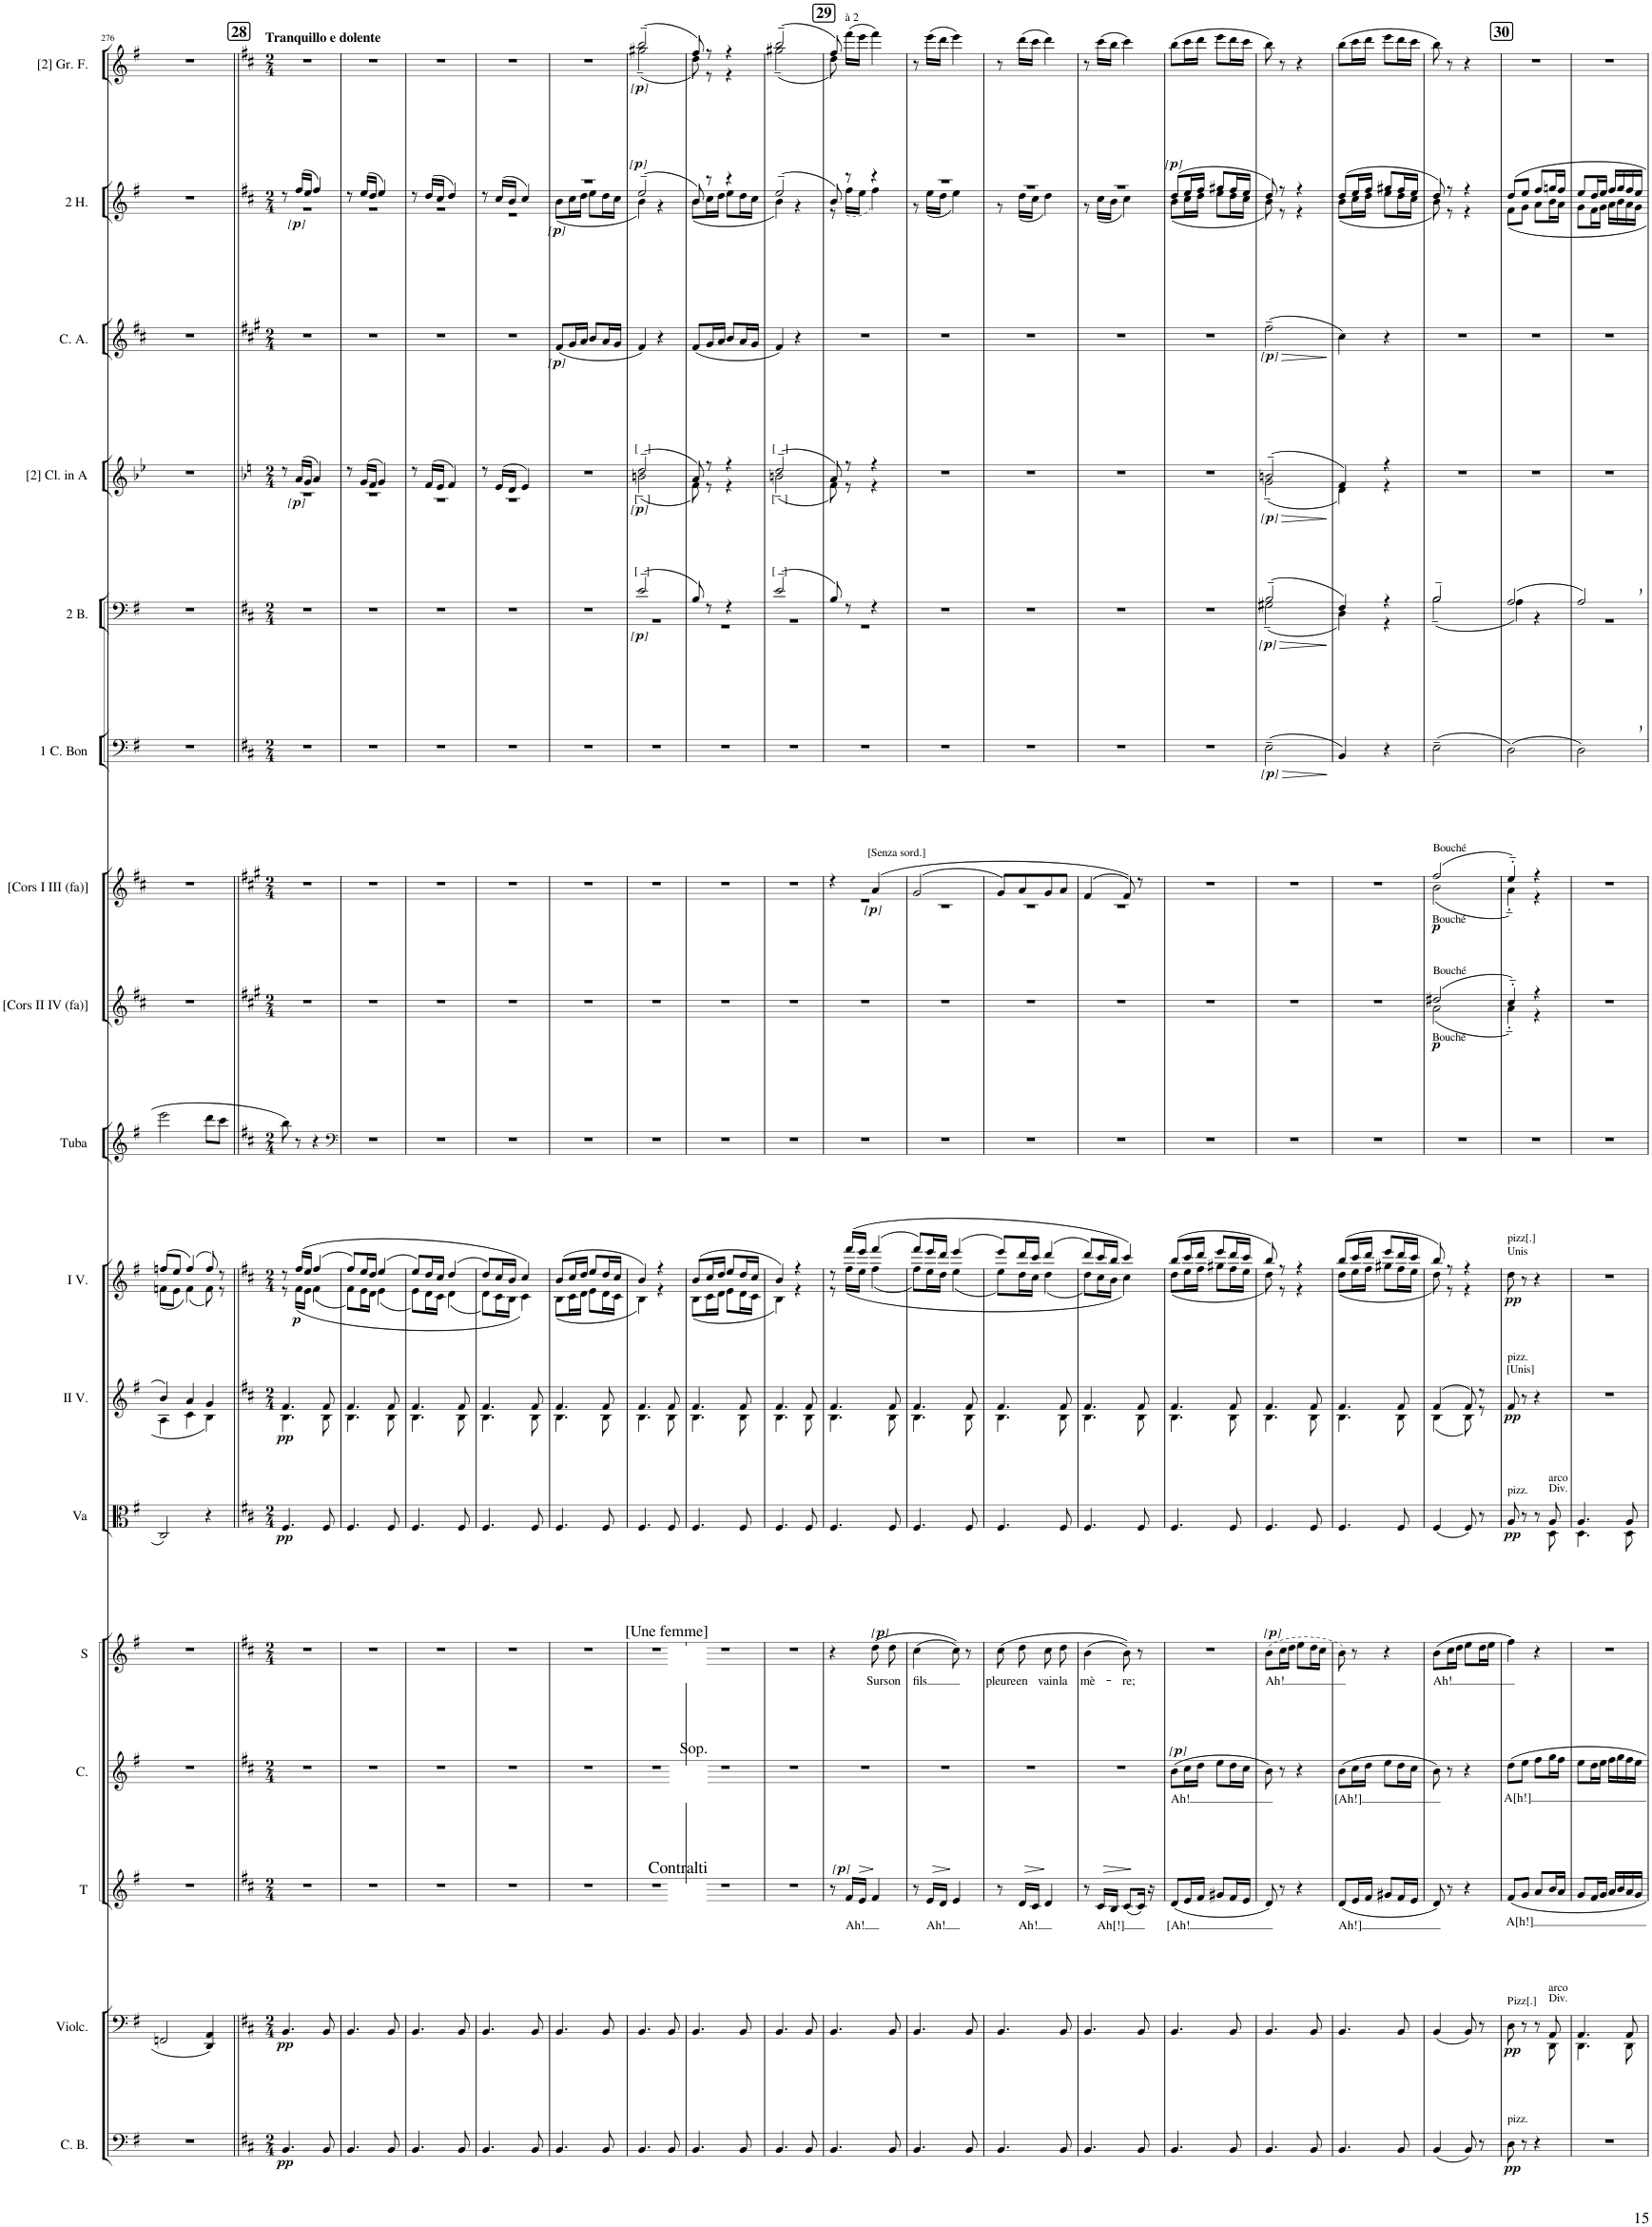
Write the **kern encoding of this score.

**kern	**dynam	**kern	**dynam	**kern	**text	**dynam	**kern	**text	**dynam	**kern	**text	**dynam	**kern	**dynam	**kern	**dynam	**kern	**dynam	**kern	**kern	**dynam	**kern	**dynam	**kern	**dynam	**kern	**dynam	**kern	**dynam	**kern	**dynam	**kern	**dynam	**kern	**dynam
*part17	*part17	*part16	*part16	*part15	*part15	*part15	*part14	*part14	*part14	*part13	*part13	*part13	*part12	*part12	*part11	*part11	*part10	*part10	*part9	*part8	*part8	*part7	*part7	*part6	*part6	*part5	*part5	*part4	*part4	*part3	*part3	*part2	*part2	*part1	*part1
*staff17	*staff17	*staff16	*staff16	*staff15	*staff15	*staff15	*staff14	*staff14	*staff14	*staff13	*staff13	*staff13	*staff12	*staff12	*staff11	*staff11	*staff10	*staff10	*staff9	*staff8	*staff8	*staff7	*staff7	*staff6	*staff6	*staff5	*staff5	*staff4	*staff4	*staff3	*staff3	*staff2	*staff2	*staff1	*staff1
*I"Contre Basses	*	*I"Violoncelles	*	*I"Ténors	*	*	*I"Contralt[os]	*	*	*I"Sopranos	*	*	*I"Altis	*	*I"2ds Violons	*	*I"1ers Violons	*	*I"1 Tuba	*I"2me et 4e Cors [en fa]	*	*I"1er et 3me Cors [en fa]	*	*I"1 Contre Basson	*	*I"2 Bassons	*	*I"2 Clarinettes en sib	*	*I"1 Cor Anglais	*	*I"2 Hautbois	*	*I"2 gr. flutes	*
*I'C. B.	*	*I'Violc.	*	*I'T	*	*	*I'C.	*	*	*I'S	*	*	*	*	*	*	*	*	*I'Tuba	*	*	*	*	*I'1 C. Bon	*	*I'2 B.	*	*I'[2] Cl. sib	*	*I'C. A.	*	*I'2 H.	*	*I'[2] Gr. F.	*
!!LO:PB:g=z
*clefF4	*	*clefF4	*	*clefG2	*	*	*clefG2	*	*	*clefG2	*	*	*clefC3	*	*clefG2	*	*clefG2	*	*clefG2	*clefG2	*	*clefG2	*	*clefF4	*	*clefF4	*	*clefG2	*	*clefG2	*	*clefG2	*	*clefG2	*
*Trd7c12	*	*	*	*	*	*	*	*	*	*	*	*	*	*	*	*	*	*	*	*Trd4c7	*	*Trd4c7	*	*Trd7c12	*	*	*	*Trd2c3	*	*Trd4c7	*	*	*	*	*
*k[f#]	*	*k[f#]	*	*k[f#]	*	*	*k[f#]	*	*	*k[f#]	*	*	*k[f#]	*	*k[f#]	*	*k[f#]	*	*k[f#]	*k[f#c#]	*	*k[f#c#]	*	*k[f#]	*	*k[f#]	*	*k[b-e-]	*	*k[f#c#]	*	*k[f#]	*	*k[f#]	*
*M3/4	*	*M3/4	*	*M3/4	*	*	*M3/4	*	*	*M3/4	*	*	*M3/4	*	*M3/4	*	*M3/4	*	*M3/4	*M3/4	*	*M3/4	*	*M3/4	*	*M3/4	*	*M3/4	*	*M3/4	*	*M3/4	*	*M3/4	*
=276	=276	=276	=276	=276	=276	=276	=276	=276	=276	=276	=276	=276	=276	=276	=276	=276	=276	=276	=276	=276	=276	=276	=276	=276	=276	=276	=276	=276	=276	=276	=276	=276	=276	=276	=276
*	*	*	*	*	*	*	*	*	*	*	*	*	*	*	*^	*	*^	*	*	*	*	*	*	*	*	*	*	*	*	*	*	*	*	*	*
2.r	.	2FFn/	.	2.r	.	.	2.r	.	.	2.r	.	.	2C/	.	4b/	4A\	.	(8ffn/L	(8fn\L	.	2eee\	2.r	.	2.r	.	2.r	.	2.r	.	2.r	.	2.r	.	2.r	.	2.r	.
.	.	.	.	.	.	.	.	.	.	.	.	.	.	.	.	.	.	8ee/J	8e\J	.	.	.	.	.	.	.	.	.	.	.	.	.	.	.	.	.	.
.	.	.	.	.	.	.	.	.	.	.	.	.	.	.	4a/	4c\	.	(4ff/)	(4f\)	.	.	.	.	.	.	.	.	.	.	.	.	.	.	.	.	.	.
.	.	4DD/ 4AA/	.	.	.	.	.	.	.	.	.	.	4r	.	4g/	4B\	.	8ff/)	8f\)	.	8ddd\L	.	.	.	.	.	.	.	.	.	.	.	.	.	.	.	.
.	.	.	.	.	.	.	.	.	.	.	.	.	.	.	.	.	.	8r	8r	.	8ccc\J	.	.	.	.	.	.	.	.	.	.	.	.	.	.	.	.
=277||	=277||	=277||	=277||	=277||	=277||	=277||	=277||	=277||	=277||	=277||	=277||	=277||	=277||	=277||	=277||	=277||	=277||	=277||	=277||	=277||	=277||	=277||	=277||	=277||	=277||	=277||	=277||	=277||	=277||	=277||	=277||	=277||	=277||	=277||	=277||	=277||	=277||
*k[f#c#]	*	*k[f#c#]	*	*k[f#c#]	*	*	*k[f#c#]	*	*	*k[f#c#]	*	*	*k[f#c#]	*	*k[f#c#]	*	*	*k[f#c#]	*	*	*k[f#c#]	*k[f#c#g#]	*	*k[f#c#g#]	*	*k[f#c#]	*	*k[f#c#]	*	*k[b-]	*	*k[f#c#g#]	*	*k[f#c#]	*	*k[f#c#]	*
*M2/4	*	*M2/4	*	*M2/4	*	*	*M2/4	*	*	*M2/4	*	*	*M2/4	*	*M2/4	*	*	*M2/4	*	*	*M2/4	*M2/4	*	*M2/4	*	*M2/4	*	*M2/4	*	*M2/4	*	*M2/4	*	*M2/4	*	*M2/4	*
*	*	*	*	*	*	*	*	*	*	*	*	*	*	*	*	*	*	*	*	*	*	*	*	*	*	*	*	*	*	*^	*	*	*	*^	*	*	*
!	!LO:DY:b	!	!LO:DY:b	!	!	!	!	!	!	!	!	!	!	!LO:DY:b	!	!	!LO:DY:b	!	!	!	!	!	!	!	!	!	!	!	!	!	!	!	!	!	!	!	!	!	!
4.BB/	pp	4.BB/	pp	2r	.	.	2r	.	.	2r	.	.	4.F#/	pp	4.f#/	4.B\	pp	8r	8r	.	8bb\	2r	.	2r	.	2r	.	2r	.	8r	2r	.	2r	.	8r	2r	.	2r	.
!	!	!	!	!	!	!	!	!	!	!	!	!	!	!	!	!	!	!	!	!LO:DY:b	!	!	!	!	!	!	!	!	!	!	!	!LO:DY:b	!	!	!	!	!	!	!
!	!	!	!	!	!	!	!	!	!	!	!	!	!	!	!	!	!	!	!	!	!	!	!	!	!	!	!	!	!	!	!	!LO:DY:n=1:b	!	!	!	!	!	!	!
!	!	!	!	!	!	!	!	!	!	!	!	!	!	!	!	!	!	!	!	!	!	!	!	!	!	!	!	!	!	!	!	!LO:DY:n=2:b	!	!	!	!	!LO:DY:b	!	!
!	!	!	!	!	!	!	!	!	!	!	!	!	!	!	!	!	!	!	!	!	!	!	!	!	!	!	!	!	!	!	!	!	!	!	!	!	!LO:DY:n=1:b	!	!
!	!	!	!	!	!	!	!	!	!	!	!	!	!	!	!	!	!	!	!	!	!	!	!	!	!	!	!	!	!	!	!	!	!	!	!	!	!LO:DY:n=2:b	!	!
.	.	.	.	.	.	.	.	.	.	.	.	.	.	.	.	.	.	(16ff#/LL	(16f#\LL	p	8r	.	.	.	.	.	.	.	.	(16a/LL	.	other-dynamics p other-dynamics	.	.	(16ff#/LL	.	other-dynamics p other-dynamics	.	.
.	.	.	.	.	.	.	.	.	.	.	.	.	.	.	.	.	.	16ee/JJ	16e\JJ	.	.	.	.	.	.	.	.	.	.	16g/JJ	.	.	.	.	16ee/JJ	.	.	.	.
.	.	.	.	.	.	.	.	.	.	.	.	.	.	.	.	.	.	(4ff#/	(4f#\	.	4r	.	.	.	.	.	.	.	.	4a/)	.	.	.	.	4ff#/)	.	.	.	.
8BB/	.	8BB/	.	.	.	.	.	.	.	.	.	.	8F#/	.	8f#/	8B\	.	.	.	.	.	.	.	.	.	.	.	.	.	.	.	.	.	.	.	.	.	.	.
=278	=278	=278	=278	=278	=278	=278	=278	=278	=278	=278	=278	=278	=278	=278	=278	=278	=278	=278	=278	=278	=278	=278	=278	=278	=278	=278	=278	=278	=278	=278	=278	=278	=278	=278	=278	=278	=278	=278	=278
*	*	*	*	*	*	*	*	*	*	*	*	*	*	*	*	*	*	*	*	*	*clefF4	*	*	*	*	*	*	*	*	*	*	*	*	*	*	*	*	*	*
4.BB/	.	4.BB/	.	2r	.	.	2r	.	.	2r	.	.	4.F#/	.	4.f#/	4.B\	.	8ff#/L)	8f#\L)	.	2r	2r	.	2r	.	2r	.	2r	.	8r	2r	.	2r	.	8r	2r	.	2r	.
.	.	.	.	.	.	.	.	.	.	.	.	.	.	.	.	.	.	16ee/L	16e\L	.	.	.	.	.	.	.	.	.	.	(16g/LL	.	.	.	.	(16ee/LL	.	.	.	.
.	.	.	.	.	.	.	.	.	.	.	.	.	.	.	.	.	.	16dd/JJ	16d\JJ	.	.	.	.	.	.	.	.	.	.	16f/JJ	.	.	.	.	16dd/JJ	.	.	.	.
.	.	.	.	.	.	.	.	.	.	.	.	.	.	.	.	.	.	(4ee/	(4e\	.	.	.	.	.	.	.	.	.	.	4g/)	.	.	.	.	4ee/)	.	.	.	.
8BB/	.	8BB/	.	.	.	.	.	.	.	.	.	.	8F#/	.	8f#/	8B\	.	.	.	.	.	.	.	.	.	.	.	.	.	.	.	.	.	.	.	.	.	.	.
=279	=279	=279	=279	=279	=279	=279	=279	=279	=279	=279	=279	=279	=279	=279	=279	=279	=279	=279	=279	=279	=279	=279	=279	=279	=279	=279	=279	=279	=279	=279	=279	=279	=279	=279	=279	=279	=279	=279	=279
4.BB/	.	4.BB/	.	2r	.	.	2r	.	.	2r	.	.	4.F#/	.	4.f#/	4.B\	.	8ee/L)	8e\L)	.	2r	2r	.	2r	.	2r	.	2r	.	8r	2r	.	2r	.	8r	2r	.	2r	.
.	.	.	.	.	.	.	.	.	.	.	.	.	.	.	.	.	.	16dd/L	16d\L	.	.	.	.	.	.	.	.	.	.	(16f/LL	.	.	.	.	(16dd/LL	.	.	.	.
.	.	.	.	.	.	.	.	.	.	.	.	.	.	.	.	.	.	16cc#/JJ	16c#\JJ	.	.	.	.	.	.	.	.	.	.	16e/JJ	.	.	.	.	16cc#/JJ	.	.	.	.
.	.	.	.	.	.	.	.	.	.	.	.	.	.	.	.	.	.	(4dd/	(4d\	.	.	.	.	.	.	.	.	.	.	4f/)	.	.	.	.	4dd/)	.	.	.	.
8BB/	.	8BB/	.	.	.	.	.	.	.	.	.	.	8F#/	.	8f#/	8B\	.	.	.	.	.	.	.	.	.	.	.	.	.	.	.	.	.	.	.	.	.	.	.
=280	=280	=280	=280	=280	=280	=280	=280	=280	=280	=280	=280	=280	=280	=280	=280	=280	=280	=280	=280	=280	=280	=280	=280	=280	=280	=280	=280	=280	=280	=280	=280	=280	=280	=280	=280	=280	=280	=280	=280
4.BB/	.	4.BB/	.	2r	.	.	2r	.	.	2r	.	.	4.F#/	.	4.f#/	4.B\	.	8dd/L)	8d\L)	.	2r	2r	.	2r	.	2r	.	2r	.	8r	2r	.	2r	.	8r	2r	.	2r	.
.	.	.	.	.	.	.	.	.	.	.	.	.	.	.	.	.	.	16cc#/L	16c#\L	.	.	.	.	.	.	.	.	.	.	(16e/LL	.	.	.	.	(16cc#/LL	.	.	.	.
.	.	.	.	.	.	.	.	.	.	.	.	.	.	.	.	.	.	16b/JJ	16B\JJ	.	.	.	.	.	.	.	.	.	.	16d/JJ	.	.	.	.	16b/JJ	.	.	.	.
.	.	.	.	.	.	.	.	.	.	.	.	.	.	.	.	.	.	4cc#/)	4c#\)	.	.	.	.	.	.	.	.	.	.	4e/)	.	.	.	.	4cc#/)	.	.	.	.
8BB/	.	8BB/	.	.	.	.	.	.	.	.	.	.	8F#/	.	8f#/	8B\	.	.	.	.	.	.	.	.	.	.	.	.	.	.	.	.	.	.	.	.	.	.	.
*	*	*	*	*	*	*	*	*	*	*	*	*	*	*	*	*	*	*	*	*	*	*	*	*	*	*	*	*	*	*v	*v	*	*	*	*	*	*	*	*
=281	=281	=281	=281	=281	=281	=281	=281	=281	=281	=281	=281	=281	=281	=281	=281	=281	=281	=281	=281	=281	=281	=281	=281	=281	=281	=281	=281	=281	=281	=281	=281	=281	=281	=281	=281	=281	=281	=281
!	!	!	!	!	!	!	!	!	!	!	!	!	!	!	!	!	!	!	!	!	!	!	!	!	!	!	!	!	!	!	!	!	!LO:DY:b	!	!	!	!	!
!	!	!	!	!	!	!	!	!	!	!	!	!	!	!	!	!	!	!	!	!	!	!	!	!	!	!	!	!	!	!	!	!	!LO:DY:n=1:b	!	!	!	!	!
!	!	!	!	!	!	!	!	!	!	!	!	!	!	!	!	!	!	!	!	!	!	!	!	!	!	!	!	!	!	!	!	!	!LO:DY:n=2:b	!	!	!LO:DY:b	!	!
!	!	!	!	!	!	!	!	!	!	!	!	!	!	!	!	!	!	!	!	!	!	!	!	!	!	!	!	!	!	!	!	!	!	!	!	!LO:DY:n=1:b	!	!
!	!	!	!	!	!	!	!	!	!	!	!	!	!	!	!	!	!	!	!	!	!	!	!	!	!	!	!	!	!	!	!	!	!	!	!	!LO:DY:n=2:b	!	!
4.BB/	.	4.BB/	.	2r	.	.	2r	.	.	2r	.	.	4.F#/	.	4.f#/	4.B\	.	(8b/L	(8B\L	.	2r	2r	.	2r	.	2r	.	2r	.	2r	.	(8f#/L	other-dynamics p other-dynamics	2r	(8b\L	other-dynamics p other-dynamics	2r	.
.	.	.	.	.	.	.	.	.	.	.	.	.	.	.	.	.	.	16cc#/L	16c#\L	.	.	.	.	.	.	.	.	.	.	.	.	16g#/L	.	.	16cc#\L	.	.	.
.	.	.	.	.	.	.	.	.	.	.	.	.	.	.	.	.	.	16dd/JJ	16d\JJ	.	.	.	.	.	.	.	.	.	.	.	.	16a/JJ	.	.	16dd\JJ	.	.	.
.	.	.	.	.	.	.	.	.	.	.	.	.	.	.	.	.	.	8ee/L	8e\L	.	.	.	.	.	.	.	.	.	.	.	.	8b/L	.	.	8ee\L	.	.	.
8BB/	.	8BB/	.	.	.	.	.	.	.	.	.	.	8F#/	.	8f#/	8B\	.	16dd/L	16d\L	.	.	.	.	.	.	.	.	.	.	.	.	16a/L	.	.	16dd\L	.	.	.
.	.	.	.	.	.	.	.	.	.	.	.	.	.	.	.	.	.	16cc#/JJ	16c#\JJ	.	.	.	.	.	.	.	.	.	.	.	.	16g#/JJ	.	.	16cc#\JJ	.	.	.
=282	=282	=282	=282	=282	=282	=282	=282	=282	=282	=282	=282	=282	=282	=282	=282	=282	=282	=282	=282	=282	=282	=282	=282	=282	=282	=282	=282	=282	=282	=282	=282	=282	=282	=282	=282	=282	=282	=282
*	*	*	*	*	*	*	*	*	*	*	*	*	*	*	*	*	*	*	*	*	*	*	*	*	*	*	*	*^	*	*^	*	*	*	*	*	*	*^	*
!	!	!	!	!	!	!	!	!	!	!	!	!	!	!	!	!	!	!	!	!	!	!	!	!	!	!	!	!	!	!	!LO:TX:a:t=[	!	!	!	!	!	!	!	!	!	!
!	!	!	!	!	!	!	!	!	!	!	!	!	!	!	!	!	!	!	!	!	!	!	!	!	!	!	!	!	!	!	!LO:TX:b:t=[	!	!	!	!	!	!	!	!	!	!
!	!	!	!	!	!	!	!	!	!	!	!	!	!	!	!	!	!	!	!	!	!	!	!	!	!	!	!	!	!	!	!LO:TX:a:t=]	!	!	!	!	!	!	!	!	!	!
!	!	!	!	!	!	!	!	!	!	!	!	!	!	!	!	!	!	!	!	!	!	!	!	!	!	!	!	!	!	!	!LO:TX:b:t=]	!	!	!	!	!	!	!	!	!	!
!	!	!	!	!	!	!	!	!	!	!	!	!	!	!	!	!	!	!	!	!	!	!	!	!	!	!	!	!LO:TX:a:t=[	!	!	!	!	!	!	!	!	!	!	!	!	!
!	!	!	!	!	!	!	!	!	!	!	!	!	!	!	!	!	!	!	!	!	!	!	!	!	!	!	!	!LO:TX:a:t=]	!	!	!	!	!	!	!	!	!	!	!	!	!
!	!	!	!	!	!	!	!	!	!	!	!	!	!	!	!	!	!	!	!	!	!	!	!	!	!	!	!	!	!	!LO:DY:b	!	!	!	!	!	!	!	!	!	!	!
!	!	!	!	!	!	!	!	!	!	!	!	!	!	!	!	!	!	!	!	!	!	!	!	!	!	!	!	!	!	!LO:DY:n=1:b	!	!	!	!	!	!	!	!	!	!	!
!	!	!	!	!	!	!	!	!	!	!	!	!	!	!	!	!	!	!	!	!	!	!	!	!	!	!	!	!	!	!LO:DY:n=2:b	!	!	!LO:DY:b	!	!	!	!	!	!	!	!
!	!	!	!	!	!	!	!	!	!	!	!	!	!	!	!	!	!	!	!	!	!	!	!	!	!	!	!	!	!	!	!	!	!LO:DY:n=1:b	!	!	!	!	!	!	!	!
!	!	!	!	!	!	!	!	!	!	!	!	!	!	!	!	!	!	!	!	!	!	!	!	!	!	!	!	!	!	!	!	!	!LO:DY:n=2:b	!	!	!	!	!LO:DY:a	!	!	!
!	!	!	!	!	!	!	!	!	!	!	!	!	!	!	!	!	!	!	!	!	!	!	!	!	!	!	!	!	!	!	!	!	!	!	!	!	!	!LO:DY:n=1:a	!	!	!
!	!	!	!	!	!	!	!	!	!	!	!	!	!	!	!	!	!	!	!	!	!	!	!	!	!	!	!	!	!	!	!	!	!	!	!	!	!	!LO:DY:n=2:a	!	!	!LO:DY:b
!	!	!	!	!	!	!	!	!	!	!	!	!	!	!	!	!	!	!	!	!	!	!	!	!	!	!	!	!	!	!	!	!	!	!	!	!	!	!	!	!	!LO:DY:n=1:b
!	!	!	!	!	!	!	!	!	!	!	!	!	!	!	!	!	!	!	!	!	!	!	!	!	!	!	!	!	!	!	!	!	!	!	!	!	!	!	!	!	!LO:DY:n=2:b
4.BB/	.	4.BB/	.	2r	.	.	2r	.	.	2r	.	.	4.F#/	.	4.f#/	4.B\	.	4b/)	4B\)	.	2r	2r	.	2r	.	2r	.	(2e~/	2r	other-dynamics p other-dynamics	(2dd~/	(2bn~\	other-dynamics p other-dynamics	4f#/)	.	(2ee~/	4b\)	other-dynamics p other-dynamics	(2bb~/	(2gg#X~\	other-dynamics p other-dynamics
.	.	.	.	.	.	.	.	.	.	.	.	.	.	.	.	.	.	4r	4r	.	.	.	.	.	.	.	.	.	.	.	.	.	.	4r	.	.	4r	.	.	.	.
8BB/	.	8BB/	.	.	.	.	.	.	.	.	.	.	8F#/	.	8f#/	8B\	.	.	.	.	.	.	.	.	.	.	.	.	.	.	.	.	.	.	.	.	.	.	.	.	.
=283	=283	=283	=283	=283	=283	=283	=283	=283	=283	=283	=283	=283	=283	=283	=283	=283	=283	=283	=283	=283	=283	=283	=283	=283	=283	=283	=283	=283	=283	=283	=283	=283	=283	=283	=283	=283	=283	=283	=283	=283	=283
4.BB/	.	4.BB/	.	2r	.	.	2r	.	.	2r	.	.	4.F#/	.	4.f#/	4.B\	.	(8b/L	(8B\L	.	2r	2r	.	2r	.	2r	.	8B/)	2r	.	8a/)	8f\)	.	(8f#/L	.	8b/)	(8b\L	.	8ff#/)	8dd\)	.
.	.	.	.	.	.	.	.	.	.	.	.	.	.	.	.	.	.	16cc#/L	16c#\L	.	.	.	.	.	.	.	.	8r	.	.	8r	8r	.	16g#/L	.	8r	16cc#\L	.	8r	8r	.
.	.	.	.	.	.	.	.	.	.	.	.	.	.	.	.	.	.	16dd/JJ	16d\JJ	.	.	.	.	.	.	.	.	.	.	.	.	.	.	16a/JJ	.	.	16dd\JJ	.	.	.	.
.	.	.	.	.	.	.	.	.	.	.	.	.	.	.	.	.	.	8ee/L	8e\L	.	.	.	.	.	.	.	.	4r	.	.	4r	4r	.	8b/L	.	4r	8ee\L	.	4r	4r	.
8BB/	.	8BB/	.	.	.	.	.	.	.	.	.	.	8F#/	.	8f#/	8B\	.	16dd/L	16d\L	.	.	.	.	.	.	.	.	.	.	.	.	.	.	16a/L	.	.	16dd\L	.	.	.	.
.	.	.	.	.	.	.	.	.	.	.	.	.	.	.	.	.	.	16cc#/JJ	16c#\JJ	.	.	.	.	.	.	.	.	.	.	.	.	.	.	16g#/JJ	.	.	16cc#\JJ	.	.	.	.
=284	=284	=284	=284	=284	=284	=284	=284	=284	=284	=284	=284	=284	=284	=284	=284	=284	=284	=284	=284	=284	=284	=284	=284	=284	=284	=284	=284	=284	=284	=284	=284	=284	=284	=284	=284	=284	=284	=284	=284	=284	=284
!	!	!	!	!	!	!	!	!	!	!	!	!	!	!	!	!	!	!	!	!	!	!	!	!	!	!	!	!	!	!	!LO:TX:a:t=[	!	!	!	!	!	!	!	!	!	!
!	!	!	!	!	!	!	!	!	!	!	!	!	!	!	!	!	!	!	!	!	!	!	!	!	!	!	!	!	!	!	!LO:TX:b:t=[	!	!	!	!	!	!	!	!	!	!
!	!	!	!	!	!	!	!	!	!	!	!	!	!	!	!	!	!	!	!	!	!	!	!	!	!	!	!	!	!	!	!LO:TX:a:t=]	!	!	!	!	!	!	!	!	!	!
!	!	!	!	!	!	!	!	!	!	!	!	!	!	!	!	!	!	!	!	!	!	!	!	!	!	!	!	!	!	!	!LO:TX:b:t=]	!	!	!	!	!	!	!	!	!	!
!	!	!	!	!	!	!	!	!	!	!	!	!	!	!	!	!	!	!	!	!	!	!	!	!	!	!	!	!LO:TX:a:t=[	!	!	!	!	!	!	!	!	!	!	!	!	!
!	!	!	!	!	!	!	!	!	!	!	!	!	!	!	!	!	!	!	!	!	!	!	!	!	!	!	!	!LO:TX:a:t=]	!	!	!	!	!	!	!	!	!	!	!	!	!
4.BB/	.	4.BB/	.	2r	.	.	2r	.	.	2r	.	.	4.F#/	.	4.f#/	4.B\	.	4b/)	4B\)	.	2r	2r	.	2r	.	2r	.	(2e~/	2r	.	(2dd~/	(2bn~\	.	4f#/)	.	(2ee~/	4b\)	.	(2bb~/	(2gg#X~\	.
.	.	.	.	.	.	.	.	.	.	.	.	.	.	.	.	.	.	4r	4r	.	.	.	.	.	.	.	.	.	.	.	.	.	.	4r	.	.	4r	.	.	.	.
8BB/	.	8BB/	.	.	.	.	.	.	.	.	.	.	8F#/	.	8f#/	8B\	.	.	.	.	.	.	.	.	.	.	.	.	.	.	.	.	.	.	.	.	.	.	.	.	.
=285	=285	=285	=285	=285	=285	=285	=285	=285	=285	=285	=285	=285	=285	=285	=285	=285	=285	=285	=285	=285	=285	=285	=285	=285	=285	=285	=285	=285	=285	=285	=285	=285	=285	=285	=285	=285	=285	=285	=285	=285	=285
*	*	*	*	*	*	*	*	*	*	*	*	*	*	*	*	*	*	*	*	*	*	*	*	*^	*	*	*	*	*	*	*	*	*	*	*	*	*	*	*	*	*
!	!	!	!	!	!	!	!	!	!	!LO:TX:a:t=[Une femme]	!	!	!	!	!	!	!	!	!	!	!	!	!	!	!	!	!	!	!	!	!	!	!	!	!	!	!	!	!	!	!	!
!	!	!	!	!	!	!	!LO:TX:a:t=Sop.	!	!	!	!	!	!	!	!	!	!	!	!	!	!	!	!	!	!	!	!	!	!	!	!	!	!	!	!	!	!	!	!	!	!	!
!	!	!	!	!LO:TX:a:t=Contralti	!	!	!	!	!	!	!	!	!	!	!	!	!	!	!	!	!	!	!	!	!	!	!	!	!	!	!	!	!	!	!	!	!	!	!	!	!	!
4.BB/	.	4.BB/	.	8r	.	.	2r	.	.	4r	.	.	4.F#/	.	4.f#/	4.B\	.	8r	8r	.	2r	2r	.	4r	2r	.	2r	.	8B/)	2r	.	8a/)	8f\)	.	2r	.	8b/)	8r	.	8ff#/)	8dd\)	.
!	!	!	!	!	!	!	!	!	!	!	!	!	!	!	!	!	!	!	!	!	!	!	!	!	!	!	!	!	!	!	!	!	!	!	!	!	!	!	!	!LO:TX:a:t=à 2	!	!
!	!	!	!	!	!LO:LY:b	!LO:HP:b	!	!	!	!	!	!	!	!	!	!	!	!	!	!	!	!	!	!	!	!	!	!	!	!	!	!	!	!	!	!	!	!	!	!	!	!
!	!	!	!	!	!	!LO:DY:n=1:a	!	!	!	!	!	!	!	!	!	!	!	!	!	!	!	!	!	!	!	!	!	!	!	!	!	!	!	!	!	!	!	!	!	!	!	!
!	!	!	!	!	!	!LO:DY:n=2:a	!	!	!	!	!	!	!	!	!	!	!	!	!	!	!	!	!	!	!	!	!	!	!	!	!	!	!	!	!	!	!	!	!	!	!	!
!	!	!	!	!	!	!LO:DY:n=3:a	!	!	!	!	!	!	!	!	!	!	!	!	!	!	!	!	!	!	!	!	!	!	!	!	!	!	!	!	!	!	!	!	!	!	!	!
.	.	.	.	16f#/LL	Ah!	> other-dynamics p other-dynamics	.	.	.	.	.	.	.	.	.	.	.	(16fff#/LL	(16ff#\LL	.	.	.	.	.	.	.	.	.	8r	.	.	8r	8r	.	.	.	8r	(16ff#\LL	.	(16fff#\LL	4.ryy	.
.	.	.	.	16e/JJ	.	.	.	.	.	.	.	.	.	.	.	.	.	16eee/JJ	16ee\JJ	.	.	.	.	.	.	.	.	.	.	.	.	.	.	.	.	.	.	16ee\JJ	.	16eee\JJ	.	.
!	!	!	!	!	!	!	!	!	!	!	!LO:LY:b	!LO:DY:a	!	!	!	!	!	!	!	!	!	!	!	!	!	!	!	!	!	!	!	!	!	!	!	!	!	!	!	!	!	!
!	!	!	!	!	!	!	!	!	!	!	!	!LO:DY:n=1:a	!	!	!	!	!	!	!	!	!	!	!	!	!	!	!	!	!	!	!	!	!	!	!	!	!	!	!	!	!	!
!	!	!	!	!	!	!	!	!	!	!	!	!LO:DY:n=2:a	!	!	!	!	!	!	!	!	!	!	!	!	!	!LO:DY:b	!	!	!	!	!	!	!	!	!	!	!	!	!	!	!	!
!	!	!	!	!	!	!	!	!	!	!	!	!	!	!	!	!	!	!	!	!	!	!	!	!	!	!LO:DY:n=1:b	!	!	!	!	!	!	!	!	!	!	!	!	!	!	!	!
!	!	!	!	!	!	!	!	!	!	!	!	!	!	!	!	!	!	!	!	!	!	!	!	!	!	!LO:DY:n=2:b	!	!	!	!	!	!	!	!	!	!	!	!	!	!	!	!
.	.	.	.	4f#/	.	.	.	.	.	(8dd\	Sur	other-dynamics p other-dynamics	.	.	.	.	.	(4fff#/	(4ff#\	.	.	.	.	(4a/	.	other-dynamics p other-dynamics	.	.	4r	.	.	4r	4r	.	.	.	4r	4ff#\)	.	4fff#\)	.	.
!	!	!	!	!	!	!	!	!	!	!	!LO:LY:b	!	!	!	!	!	!	!	!	!	!	!	!	!	!	!	!	!	!	!	!	!	!	!	!	!	!	!	!	!	!	!
8BB/	.	8BB/	.	.	.	.	.	.	.	8dd\	son	.	8F#/	.	8f#/	8B\	.	.	.	.	.	.	.	.	.	.	.	.	.	.	.	.	.	.	.	.	.	.	.	.	.	.
*	*	*	*	*	*	*	*	*	*	*	*	*	*	*	*v	*v	*	*	*	*	*	*	*	*v	*v	*	*	*	*v	*v	*	*v	*v	*	*	*	*v	*v	*	*v	*v	*
*	*	*	*	*	*	*	*	*	*	*	*	*	*	*	*	*	*v	*v	*	*	*	*	*	*	*	*	*	*	*	*	*	*	*	*	*	*
.	.	.	.	.	.	]	.	.	.	.	.	.	.	.	.	.	.	.	.	.	.	.	.	.	.	.	.	.	.	.	.	.	.	.	.
=286	=286	=286	=286	=286	=286	=286	=286	=286	=286	=286	=286	=286	=286	=286	=286	=286	=286	=286	=286	=286	=286	=286	=286	=286	=286	=286	=286	=286	=286	=286	=286	=286	=286	=286	=286
!	!	!	!	!	!	!	!	!	!	!	!	!	!	!	!	!	!	!	!	!	!	!LO:TX:a:t=[Senza sord.]	!	!	!	!	!	!	!	!	!	!	!	!	!
!	!	!	!	!	!	!	!	!	!	!	!LO:LY:b	!	!	!	!	!	!	!	!	!	!	!	!	!	!	!	!	!	!	!	!	!	!	!	!
*	*	*	*	*	*	*	*	*	*	*	*	*	*	*	*^	*	*^	*	*	*	*	*^	*	*	*	*	*	*	*	*	*	*^	*	*	*
4.BB/	.	4.BB/	.	8r	.	.	2r	.	.	(4cc#\	fils	.	4.F#/	.	4.f#/	4.B\	.	8fff#/L)	8ff#\L)	.	2r	2r	.	(2g#/	2r	.	2r	.	2r	.	2r	.	2r	.	2r	8r	.	8r	.
!	!	!	!	!	!LO:LY:b	!LO:HP:b	!	!	!	!	!	!	!	!	!	!	!	!	!	!	!	!	!	!	!	!	!	!	!	!	!	!	!	!	!	!	!	!	!
.	.	.	.	16e/LL	Ah!	>	.	.	.	.	.	.	.	.	.	.	.	16eee/L	16ee\L	.	.	.	.	.	.	.	.	.	.	.	.	.	.	.	.	(16ee\LL	.	(16eee\LL	.
.	.	.	.	16d/JJ	.	.	.	.	.	.	.	.	.	.	.	.	.	16ddd/JJ	16dd\JJ	.	.	.	.	.	.	.	.	.	.	.	.	.	.	.	.	16dd\JJ	.	16ddd\JJ	.
.	.	.	.	4e/	.	.	.	.	.	8cc#\))	.	.	.	.	.	.	.	(4eee/	(4ee\	.	.	.	.	.	.	.	.	.	.	.	.	.	.	.	.	4ee\)	.	4eee\)	.
8BB/	.	8BB/	.	.	.	.	.	.	.	8r	.	.	8F#/	.	8f#/	8B\	.	.	.	.	.	.	.	.	.	.	.	.	.	.	.	.	.	.	.	.	.	.	.
*	*	*	*	*	*	*	*	*	*	*	*	*	*	*	*v	*v	*	*	*	*	*	*	*	*v	*v	*	*	*	*	*	*	*	*	*	*v	*v	*	*	*
*	*	*	*	*	*	*	*	*	*	*	*	*	*	*	*	*	*v	*v	*	*	*	*	*	*	*	*	*	*	*	*	*	*	*	*	*	*
.	.	.	.	.	.	]	.	.	.	.	.	.	.	.	.	.	.	.	.	.	.	.	.	.	.	.	.	.	.	.	.	.	.	.	.
=287	=287	=287	=287	=287	=287	=287	=287	=287	=287	=287	=287	=287	=287	=287	=287	=287	=287	=287	=287	=287	=287	=287	=287	=287	=287	=287	=287	=287	=287	=287	=287	=287	=287	=287	=287
!	!	!	!	!	!	!	!	!	!	!	!LO:LY:b	!	!	!	!	!	!	!	!	!	!	!	!	!	!	!	!	!	!	!	!	!	!	!	!
*	*	*	*	*	*	*	*	*	*	*	*	*	*	*	*^	*	*^	*	*	*	*	*^	*	*	*	*	*	*	*	*	*	*^	*	*	*
4.BB/	.	4.BB/	.	8r	.	.	2r	.	.	(8cc#\	pleure	.	4.F#/	.	4.f#/	4.B\	.	8eee/L)	8ee\L)	.	2r	2r	.	8g#/L)	2r	.	2r	.	2r	.	2r	.	2r	.	2r	8r	.	8r	.
!	!	!	!	!	!LO:LY:b	!LO:HP:b	!	!	!	!	!LO:LY:b	!	!	!	!	!	!	!	!	!	!	!	!	!	!	!	!	!	!	!	!	!	!	!	!	!	!	!	!
.	.	.	.	16d/LL	Ah!	>	.	.	.	8dd\	en	.	.	.	.	.	.	16ddd/L	16dd\L	.	.	.	.	8a/	.	.	.	.	.	.	.	.	.	.	.	(16dd\LL	.	(16ddd\LL	.
.	.	.	.	16c#/JJ	.	.	.	.	.	.	.	.	.	.	.	.	.	16ccc#/JJ	16cc#\JJ	.	.	.	.	.	.	.	.	.	.	.	.	.	.	.	.	16cc#\JJ	.	16ccc#\JJ	.
!	!	!	!	!	!	!	!	!	!	!	!LO:LY:b	!	!	!	!	!	!	!	!	!	!	!	!	!	!	!	!	!	!	!	!	!	!	!	!	!	!	!	!
.	.	.	.	4d/	.	.	.	.	.	8cc#\	vain	.	.	.	.	.	.	(4ddd/	(4dd\	.	.	.	.	8g#/	.	.	.	.	.	.	.	.	.	.	.	4dd\)	.	4ddd\)	.
!	!	!	!	!	!	!	!	!	!	!	!LO:LY:b	!	!	!	!	!	!	!	!	!	!	!	!	!	!	!	!	!	!	!	!	!	!	!	!	!	!	!	!
8BB/	.	8BB/	.	.	.	.	.	.	.	8dd\	la	.	8F#/	.	8f#/	8B\	.	.	.	.	.	.	.	8a/J	.	.	.	.	.	.	.	.	.	.	.	.	.	.	.
*	*	*	*	*	*	*	*	*	*	*	*	*	*	*	*v	*v	*	*	*	*	*	*	*	*v	*v	*	*	*	*	*	*	*	*	*	*v	*v	*	*	*
*	*	*	*	*	*	*	*	*	*	*	*	*	*	*	*	*	*v	*v	*	*	*	*	*	*	*	*	*	*	*	*	*	*	*	*	*	*
.	.	.	.	.	.	]	.	.	.	.	.	.	.	.	.	.	.	.	.	.	.	.	.	.	.	.	.	.	.	.	.	.	.	.	.
=288	=288	=288	=288	=288	=288	=288	=288	=288	=288	=288	=288	=288	=288	=288	=288	=288	=288	=288	=288	=288	=288	=288	=288	=288	=288	=288	=288	=288	=288	=288	=288	=288	=288	=288	=288
!	!	!	!	!	!	!	!	!	!	!	!LO:LY:b	!	!	!	!	!	!	!	!	!	!	!	!	!	!	!	!	!	!	!	!	!	!	!	!
*	*	*	*	*	*	*	*	*	*	*	*	*	*	*	*^	*	*^	*	*	*	*	*^	*	*	*	*	*	*	*	*	*	*^	*	*	*
4.BB/	.	4.BB/	.	8r	.	.	2r	.	.	(4b\	mè-	.	4.F#/	.	4.f#/	4.B\	.	8ddd/L)	8dd\L)	.	2r	2r	.	(4f#/	2r	.	2r	.	2r	.	2r	.	2r	.	2r	8r	.	8r	.
!	!	!	!	!	!LO:LY:b	!LO:HP:b	!	!	!	!	!	!	!	!	!	!	!	!	!	!	!	!	!	!	!	!	!	!	!	!	!	!	!	!	!	!	!	!	!
.	.	.	.	16c#/LL	Ah[!]	>	.	.	.	.	.	.	.	.	.	.	.	16ccc#/L	16cc#\L	.	.	.	.	.	.	.	.	.	.	.	.	.	.	.	.	(16cc#\LL	.	(16ccc#\LL	.
.	.	.	.	16B/JJ	.	.	.	.	.	.	.	.	.	.	.	.	.	16bb/JJ	16b\JJ	.	.	.	.	.	.	.	.	.	.	.	.	.	.	.	.	16b\JJ	.	16bb\JJ	.
!	!	!	!	!	!	!	!	!	!	!	!LO:LY:b	!	!	!	!	!	!	!	!	!	!	!	!	!	!	!	!	!	!	!	!	!	!	!	!	!	!	!	!
.	.	.	.	(8c#/L	.	.	.	.	.	8b\))	-re;	.	.	.	.	.	.	4ccc#/)	4cc#\)	.	.	.	.	8f#/))	.	.	.	.	.	.	.	.	.	.	.	4cc#\)	.	4ccc#\)	.
8BB/	.	8BB/	.	16c#/Jk)	.	.	.	.	.	8r	.	.	8F#/	.	8f#/	8B\	.	.	.	.	.	.	.	8r	.	.	.	.	.	.	.	.	.	.	.	.	.	.	.
.	.	.	.	16r	.	.	.	.	.	.	.	.	.	.	.	.	.	.	.	.	.	.	.	.	.	.	.	.	.	.	.	.	.	.	.	.	.	.	.
*	*	*	*	*	*	*	*	*	*	*	*	*	*	*	*v	*v	*	*	*	*	*	*	*	*v	*v	*	*	*	*	*	*	*	*	*	*v	*v	*	*	*
*	*	*	*	*	*	*	*	*	*	*	*	*	*	*	*	*	*v	*v	*	*	*	*	*	*	*	*	*	*	*	*	*	*	*	*	*	*
.	.	.	.	.	.	]	.	.	.	.	.	.	.	.	.	.	.	.	.	.	.	.	.	.	.	.	.	.	.	.	.	.	.	.	.
=289	=289	=289	=289	=289	=289	=289	=289	=289	=289	=289	=289	=289	=289	=289	=289	=289	=289	=289	=289	=289	=289	=289	=289	=289	=289	=289	=289	=289	=289	=289	=289	=289	=289	=289	=289
!	!	!	!	!	!LO:LY:b	!	!	!LO:LY:b	!LO:DY:a	!	!	!	!	!	!	!	!	!	!	!	!	!	!	!	!	!	!	!	!	!	!	!	!	!	!
*	*	*	*	*	*	*	*	*	*	*	*	*	*	*	*^	*	*^	*	*	*	*	*	*	*	*	*	*	*	*	*	*	*^	*	*	*
!	!	!	!	!	!	!	!	!	!LO:DY:n=1:a	!	!	!	!	!	!	!	!	!	!	!	!	!	!	!	!	!	!	!	!	!	!	!	!	!	!	!	!	!
!	!	!	!	!	!	!	!	!	!LO:DY:n=2:a	!	!	!	!	!	!	!	!	!	!	!	!	!	!	!	!	!	!	!	!	!	!	!	!	!	!	!LO:DY:a	!	!
!	!	!	!	!	!	!	!	!	!	!	!	!	!	!	!	!	!	!	!	!	!	!	!	!	!	!	!	!	!	!	!	!	!	!	!	!LO:DY:n=1:a	!	!
!	!	!	!	!	!	!	!	!	!	!	!	!	!	!	!	!	!	!	!	!	!	!	!	!	!	!	!	!	!	!	!	!	!	!	!	!LO:DY:n=2:a	!	!
4.BB/	.	4.BB/	.	(8d/L	[Ah!	.	(8b\L	Ah!	other-dynamics p other-dynamics	2r	.	.	4.F#/	.	4.f#/	4.B\	.	(8bb/L	(8dd\L	.	2r	2r	.	2r	.	2r	.	2r	.	2r	.	2r	.	(8dd/L	(8b\L	other-dynamics p other-dynamics	(8bb\L	.
.	.	.	.	16e/L	.	.	16cc#\L	.	.	.	.	.	.	.	.	.	.	16ccc#/L	16ee\L	.	.	.	.	.	.	.	.	.	.	.	.	.	.	16ee/L	16cc#\L	.	16ccc#\L	.
.	.	.	.	16f#/JJ	.	.	16dd\JJ	.	.	.	.	.	.	.	.	.	.	16ddd/JJ	16ff#\JJ	.	.	.	.	.	.	.	.	.	.	.	.	.	.	16ff#/JJ	16dd\JJ	.	16ddd\JJ	.
.	.	.	.	8g#X/L	.	.	8ee\L	.	.	.	.	.	.	.	.	.	.	8eee/L	8gg#X\L	.	.	.	.	.	.	.	.	.	.	.	.	.	.	8gg#X/L	8ee\L	.	8eee\L	.
8BB/	.	8BB/	.	16f#/L	.	.	16dd\L	.	.	.	.	.	8F#/	.	8f#/	8B\	.	16ddd/L	16ff#\L	.	.	.	.	.	.	.	.	.	.	.	.	.	.	16ff#/L	16dd\L	.	16ddd\L	.
.	.	.	.	16e/JJ	.	.	16cc#\JJ	.	.	.	.	.	.	.	.	.	.	16ccc#/JJ	16ee\JJ	.	.	.	.	.	.	.	.	.	.	.	.	.	.	16ee/JJ	16cc#\JJ	.	16ccc#\JJ	.
=290	=290	=290	=290	=290	=290	=290	=290	=290	=290	=290	=290	=290	=290	=290	=290	=290	=290	=290	=290	=290	=290	=290	=290	=290	=290	=290	=290	=290	=290	=290	=290	=290	=290	=290	=290	=290	=290	=290
!	!	!	!	!	!	!	!	!	!	!	!LO:LY:b	!LO:DY:a	!	!	!	!	!	!	!	!	!	!	!	!	!	!	!LO:HP:b	!	!LO:HP:b	!	!LO:HP:b	!	!LO:HP:b	!	!	!	!	!
*	*	*	*	*	*	*	*	*	*	*	*	*	*	*	*	*	*	*	*	*	*	*	*	*	*	*	*	*^	*	*^	*	*	*	*	*	*	*	*
!	!	!	!	!	!	!	!	!	!	!	!	!LO:DY:n=1:a	!	!	!	!	!	!	!	!	!	!	!	!	!	!	!	!	!	!	!	!	!	!	!	!	!	!	!	!
!	!	!	!	!	!	!	!	!	!	!	!	!LO:DY:n=2:a	!	!	!	!	!	!	!	!	!	!	!	!	!	!	!LO:DY:n=1:b	!	!	!	!	!	!	!	!	!	!	!	!	!
!	!	!	!	!	!	!	!	!	!	!	!	!	!	!	!	!	!	!	!	!	!	!	!	!	!	!	!LO:DY:n=2:b	!	!	!	!	!	!	!	!	!	!	!	!	!
!	!	!	!	!	!	!	!	!	!	!	!	!	!	!	!	!	!	!	!	!	!	!	!	!	!	!	!LO:DY:n=3:b	!	!	!LO:DY:n=1:b	!	!	!	!	!	!	!	!	!	!
!	!	!	!	!	!	!	!	!	!	!	!	!	!	!	!	!	!	!	!	!	!	!	!	!	!	!	!	!	!	!LO:DY:n=2:b	!	!	!	!	!	!	!	!	!	!
!	!	!	!	!	!	!	!	!	!	!	!	!	!	!	!	!	!	!	!	!	!	!	!	!	!	!	!	!	!	!LO:DY:n=3:b	!	!	!LO:DY:n=1:b	!	!	!	!	!	!	!
!	!	!	!	!	!	!	!	!	!	!	!	!	!	!	!	!	!	!	!	!	!	!	!	!	!	!	!	!	!	!	!	!	!LO:DY:n=2:b	!	!	!	!	!	!	!
!	!	!	!	!	!	!	!	!	!	!	!	!	!	!	!	!	!	!	!	!	!	!	!	!	!	!	!	!	!	!	!	!	!LO:DY:n=3:b	!	!LO:DY:n=1:b	!	!	!	!	!
!	!	!	!	!	!	!	!	!	!	!	!	!	!	!	!	!	!	!	!	!	!	!	!	!	!	!	!	!	!	!	!	!	!	!	!LO:DY:n=2:b	!	!	!	!	!
!	!	!	!	!	!	!	!	!	!	!	!	!	!	!	!	!	!	!	!	!	!	!	!	!	!	!	!	!	!	!	!	!	!	!	!LO:DY:n=3:b	!	!	!	!	!
4.BB/	.	4.BB/	.	8d/)	.	.	8b\)	.	.	(8b\L	Ah!	other-dynamics p other-dynamics	4.F#/	.	4.f#/	4.B\	.	8bb/)	8dd\)	.	2r	2r	.	2r	.	(2E~\	> other-dynamics p other-dynamics	(2B~/	(2G#X~\	> other-dynamics p other-dynamics	(2bn~/	(2g~\	> other-dynamics p other-dynamics	(2ff#~\	> other-dynamics p other-dynamics	8dd/)	8b\)	.	8bb\)	.
.	.	.	.	8r	.	.	8r	.	.	16cc#\L	.	.	.	.	.	.	.	8r	8r	.	.	.	.	.	.	.	.	.	.	.	.	.	.	.	.	8r	8r	.	8r	.
.	.	.	.	.	.	.	.	.	.	16dd\JJ	.	.	.	.	.	.	.	.	.	.	.	.	.	.	.	.	.	.	.	.	.	.	.	.	.	.	.	.	.	.
.	.	.	.	4r	.	.	4r	.	.	8ee\L	.	.	.	.	.	.	.	4r	4r	.	.	.	.	.	.	.	.	.	.	.	.	.	.	.	.	4r	4r	.	4r	.
8BB/	.	8BB/	.	.	.	.	.	.	.	16dd\L	.	.	8F#/	.	8f#/	8B\	.	.	.	.	.	.	.	.	.	.	.	.	.	.	.	.	.	.	.	.	.	.	.	.
.	.	.	.	.	.	.	.	.	.	16cc#\JJ	.	.	.	.	.	.	.	.	.	.	.	.	.	.	.	.	.	.	.	.	.	.	.	.	.	.	.	.	.	.
*	*	*	*	*	*	*	*	*	*	*	*	*	*	*	*v	*v	*	*	*	*	*	*	*	*	*	*	*	*v	*v	*	*v	*v	*	*	*	*v	*v	*	*	*
*	*	*	*	*	*	*	*	*	*	*	*	*	*	*	*	*	*v	*v	*	*	*	*	*	*	*	*	*	*	*	*	*	*	*	*	*	*
.	.	.	.	.	.	.	.	.	.	.	.	.	.	.	.	.	.	.	.	.	.	.	.	.	]	.	]	.	]	.	]	.	.	.	.
=291	=291	=291	=291	=291	=291	=291	=291	=291	=291	=291	=291	=291	=291	=291	=291	=291	=291	=291	=291	=291	=291	=291	=291	=291	=291	=291	=291	=291	=291	=291	=291	=291	=291	=291	=291
!	!	!	!	!	!LO:LY:b	!	!	!LO:LY:b	!	!	!	!	!	!	!	!	!	!	!	!	!	!	!	!	!	!	!	!	!	!	!	!	!	!	!
*	*	*	*	*	*	*	*	*	*	*	*	*	*	*	*^	*	*^	*	*	*	*	*	*	*	*	*^	*	*^	*	*	*	*^	*	*	*
4.BB/	.	4.BB/	.	(8d/L	Ah!]	.	(8b\L	[Ah!]	.	8b\)	.	.	4.F#/	.	4.f#/	4.B\	.	(8bb/L	(8dd\L	.	2r	2r	.	2r	.	4BB/)	.	4F#/)	4D\)	.	4f/)	4d\)	.	4cc#\)	.	(8dd/L	(8b\L	.	(8bb\L	.
.	.	.	.	16e/L	.	.	16cc#\L	.	.	8r	.	.	.	.	.	.	.	16ccc#/L	16ee\L	.	.	.	.	.	.	.	.	.	.	.	.	.	.	.	.	16ee/L	16cc#\L	.	16ccc#\L	.
.	.	.	.	16f#/JJ	.	.	16dd\JJ	.	.	.	.	.	.	.	.	.	.	16ddd/JJ	16ff#\JJ	.	.	.	.	.	.	.	.	.	.	.	.	.	.	.	.	16ff#/JJ	16dd\JJ	.	16ddd\JJ	.
.	.	.	.	8g#X/L	.	.	8ee\L	.	.	4r	.	.	.	.	.	.	.	8eee/L	8gg#X\L	.	.	.	.	.	.	4r	.	4r	4r	.	4r	4r	.	4r	.	8gg#X/L	8ee\L	.	8eee\L	.
8BB/	.	8BB/	.	16f#/L	.	.	16dd\L	.	.	.	.	.	8F#/	.	8f#/	8B\	.	16ddd/L	16ff#\L	.	.	.	.	.	.	.	.	.	.	.	.	.	.	.	.	16ff#/L	16dd\L	.	16ddd\L	.
.	.	.	.	16e/JJ	.	.	16cc#\JJ	.	.	.	.	.	.	.	.	.	.	16ccc#/JJ	16ee\JJ	.	.	.	.	.	.	.	.	.	.	.	.	.	.	.	.	16ee/JJ	16cc#\JJ	.	16ccc#\JJ	.
*	*	*	*	*	*	*	*	*	*	*	*	*	*	*	*	*	*	*	*	*	*	*	*	*	*	*	*	*	*	*	*v	*v	*	*	*	*	*	*	*	*
=292	=292	=292	=292	=292	=292	=292	=292	=292	=292	=292	=292	=292	=292	=292	=292	=292	=292	=292	=292	=292	=292	=292	=292	=292	=292	=292	=292	=292	=292	=292	=292	=292	=292	=292	=292	=292	=292	=292	=292
!	!	!	!	!	!	!	!	!	!	!	!	!	!	!	!	!	!	!	!	!	!	!	!	!LO:TX:a:t=Bouché	!	!	!	!	!	!	!	!	!	!	!	!	!	!	!
!	!	!	!	!	!	!	!	!	!	!	!	!	!	!	!	!	!	!	!	!	!	!	!	!LO:TX:b:t=Bouché	!	!	!	!	!	!	!	!	!	!	!	!	!	!	!
!	!	!	!	!	!	!	!	!	!	!	!	!	!	!	!	!	!	!	!	!	!	!LO:TX:a:t=Bouché	!	!	!	!	!	!	!	!	!	!	!	!	!	!	!	!	!
!	!	!	!	!	!	!	!	!	!	!	!	!	!	!	!	!	!	!	!	!	!	!LO:TX:b:t=Bouché	!	!	!	!	!	!	!	!	!	!	!	!	!	!	!	!	!
!	!	!	!	!	!	!	!	!	!	!	!LO:LY:b	!	!	!	!	!	!	!	!	!	!	!	!LO:DY:b	!	!LO:DY:b	!	!	!	!	!	!	!	!	!	!	!	!	!	!
*	*	*	*	*	*	*	*	*	*	*	*	*	*	*	*	*	*	*	*	*	*	*^	*	*^	*	*	*	*	*	*	*	*	*	*	*	*	*	*	*
(4BB/	.	(4BB/	.	8d/)	.	.	8b\)	.	.	(8b\L	Ah!	.	(4F#/	.	(4f#/	(4B\	.	8bb/)	8dd\)	.	2r	(2dd#X/	(2a\	p	(2ff#/	(2b\	p	(2E~\	.	2B~/	(2B~\	.	2r	.	2r	.	8dd/)	8b\)	.	8bb\)	.
.	.	.	.	8r	.	.	8r	.	.	16cc#\L	.	.	.	.	.	.	.	8r	8r	.	.	.	.	.	.	.	.	.	.	.	.	.	.	.	.	.	8r	8r	.	8r	.
.	.	.	.	.	.	.	.	.	.	16dd\JJ	.	.	.	.	.	.	.	.	.	.	.	.	.	.	.	.	.	.	.	.	.	.	.	.	.	.	.	.	.	.	.
8BB/)	.	8BB/)	.	4r	.	.	4r	.	.	8ee\L	.	.	8F#/)	.	8f#/)	8B\)	.	4r	4r	.	.	.	.	.	.	.	.	.	.	.	.	.	.	.	.	.	4r	4r	.	4r	.
8r	.	8r	.	.	.	.	.	.	.	16dd\L	.	.	8r	.	8r	8r	.	.	.	.	.	.	.	.	.	.	.	.	.	.	.	.	.	.	.	.	.	.	.	.	.
.	.	.	.	.	.	.	.	.	.	16ee\JJ	.	.	.	.	.	.	.	.	.	.	.	.	.	.	.	.	.	.	.	.	.	.	.	.	.	.	.	.	.	.	.
*	*	*	*	*	*	*	*	*	*	*	*	*	*	*	*v	*v	*	*	*	*	*	*	*	*	*	*	*	*	*	*	*	*	*	*	*	*	*	*	*	*	*
*	*	*	*	*	*	*	*	*	*	*	*	*	*	*	*	*	*v	*v	*	*	*	*	*	*	*	*	*	*	*	*	*	*	*	*	*	*	*	*	*	*
=293	=293	=293	=293	=293	=293	=293	=293	=293	=293	=293	=293	=293	=293	=293	=293	=293	=293	=293	=293	=293	=293	=293	=293	=293	=293	=293	=293	=293	=293	=293	=293	=293	=293	=293	=293	=293	=293	=293	=293
*	*	*^	*	*	*	*	*	*	*	*	*	*	*	*	*	*	*	*	*	*	*	*	*	*	*	*	*	*	*	*	*	*	*	*	*	*	*	*	*
!	!	!	!	!	!	!	!	!	!	!	!	!	!	!	!	!	!	!LO:TX:a:t=Unis	!	!	!	!	!	!	!	!	!	!	!	!	!	!	!	!	!	!	!	!	!	!
!	!	!	!	!	!	!	!	!	!	!	!	!	!	!	!	!	!	!LO:TX:a:t=pizz[.]	!	!	!	!	!	!	!	!	!	!	!	!	!	!	!	!	!	!	!	!	!	!
!	!	!	!	!	!	!	!	!	!	!	!	!	!	!	!	!LO:TX:a:t=[Unis]	!	!	!	!	!	!	!	!	!	!	!	!	!	!	!	!	!	!	!	!	!	!	!	!
!	!	!	!	!	!	!	!	!	!	!	!	!	!	!	!	!LO:TX:a:t=pizz.	!	!	!	!	!	!	!	!	!	!	!	!	!	!	!	!	!	!	!	!	!	!	!	!
!	!	!	!	!	!	!	!	!	!	!	!	!	!	!LO:TX:a:t=pizz.	!	!	!	!	!	!	!	!	!	!	!	!	!	!	!	!	!	!	!	!	!	!	!	!	!	!
!	!	!LO:TX:a:t=Pizz[.]	!	!	!	!	!	!	!	!	!	!	!	!	!	!	!	!	!	!	!	!	!	!	!	!	!	!	!	!	!	!	!	!	!	!	!	!	!	!
!LO:TX:a:t=pizz.	!	!	!	!	!	!	!	!	!	!	!	!	!	!	!	!	!	!	!	!	!	!	!	!	!	!	!	!	!	!	!	!	!	!	!	!	!	!	!	!
!	!LO:DY:b	!	!	!LO:DY:b	!	!LO:LY:b	!	!	!LO:LY:b	!	!	!	!	!	!LO:DY:b	!	!LO:DY:b	!	!LO:DY:b	!	!	!	!	!	!	!	!	!	!	!	!	!	!	!	!	!	!	!	!	!
*	*	*	*	*	*	*	*	*	*	*	*	*	*	*^	*	*	*	*	*	*	*	*	*	*	*	*	*	*	*	*	*	*	*	*	*	*	*	*	*	*
8D\	pp	8D\	4.ryy	pp	8f#/L	A[h!]	.	8dd\L	A[h!]	.	4ff#\)	.	.	8A/	4.ryy	pp	8f#/	pp	8dd\	pp	2r	4cc#'~/)	4a'~\)	.	4ee'~/)	4a'~\)	.	(2D\)	.	(2A/	4A\)	.	2r	.	2r	.	8dd/L	8f#\L	.	2r	.
8r	.	8r	.	.	8g/J	.	.	8ee\J	.	.	.	.	.	8r	.	.	8r	.	8r	.	.	.	.	.	.	.	.	.	.	.	.	.	.	.	.	.	8ee/J	8g\J	.	.	.
4r	.	8r	.	.	8a/L	.	.	8ff#\L	.	.	4r	.	.	8r	.	.	4r	.	4r	.	.	4r	4r	.	4r	4r	.	.	.	.	4r	.	.	.	.	.	8ff#/L	8a\L	.	.	.
!	!	!	!	!	!	!	!	!	!	!	!	!	!	!LO:TX:a:t=Div.	!	!	!	!	!	!	!	!	!	!	!	!	!	!	!	!	!	!	!	!	!	!	!	!	!	!	!
!	!	!	!	!	!	!	!	!	!	!	!	!	!	!LO:TX:a:t=arco	!	!	!	!	!	!	!	!	!	!	!	!	!	!	!	!	!	!	!	!	!	!	!	!	!	!	!
!	!	!LO:TX:a:t=Div.	!	!	!	!	!	!	!	!	!	!	!	!	!	!	!	!	!	!	!	!	!	!	!	!	!	!	!	!	!	!	!	!	!	!	!	!	!	!	!
!	!	!LO:TX:a:t=arco	!	!	!	!	!	!	!	!	!	!	!	!	!	!	!	!	!	!	!	!	!	!	!	!	!	!	!	!	!	!	!	!	!	!	!	!	!	!	!
.	.	8AA/	8DD\	.	16b/L	.	.	16gg\L	.	.	.	.	.	8A/	8D\	.	.	.	.	.	.	.	.	.	.	.	.	.	.	.	.	.	.	.	.	.	16ggn/L	16b\L	.	.	.
.	.	.	.	.	16a/JJ	.	.	16ff#\JJ	.	.	.	.	.	.	.	.	.	.	.	.	.	.	.	.	.	.	.	.	.	.	.	.	.	.	.	.	16ff#/JJ	16a\JJ	.	.	.
*	*	*	*	*	*	*	*	*	*	*	*	*	*	*	*	*	*	*	*	*	*	*v	*v	*	*	*	*	*	*	*	*	*	*	*	*	*	*	*	*	*	*
*	*	*	*	*	*	*	*	*	*	*	*	*	*	*	*	*	*	*	*	*	*	*	*	*v	*v	*	*	*	*	*	*	*	*	*	*	*	*	*	*	*
=294	=294	=294	=294	=294	=294	=294	=294	=294	=294	=294	=294	=294	=294	=294	=294	=294	=294	=294	=294	=294	=294	=294	=294	=294	=294	=294	=294	=294	=294	=294	=294	=294	=294	=294	=294	=294	=294	=294	=294
2r	.	4.AA/	4.DD\	.	8g/L	.	.	8ee\L	.	.	2r	.	.	4.A/	4.D\	.	2r	.	2r	.	2r	2r	.	2r	.	2D,\)	.	2A,/)	2r	.	2r	.	2r	.	8ee/L	8g\L	.	2r	.
.	.	.	.	.	16f#/L	.	.	16dd\L	.	.	.	.	.	.	.	.	.	.	.	.	.	.	.	.	.	.	.	.	.	.	.	.	.	.	16dd/L	16f#\L	.	.	.
.	.	.	.	.	16g/JJ	.	.	16ee\JJ	.	.	.	.	.	.	.	.	.	.	.	.	.	.	.	.	.	.	.	.	.	.	.	.	.	.	16ee/JJ	16g\JJ	.	.	.
.	.	.	.	.	16a/LL	.	.	16ff#\LL	.	.	.	.	.	.	.	.	.	.	.	.	.	.	.	.	.	.	.	.	.	.	.	.	.	.	16ff#/LL	16a\LL	.	.	.
.	.	.	.	.	16b/	.	.	16gg\	.	.	.	.	.	.	.	.	.	.	.	.	.	.	.	.	.	.	.	.	.	.	.	.	.	.	16gg/	16b\	.	.	.
.	.	8AA/	8DD\	.	16a/	.	.	16ff#\	.	.	.	.	.	8A/	8D\	.	.	.	.	.	.	.	.	.	.	.	.	.	.	.	.	.	.	.	16ff#/	16a\	.	.	.
.	.	.	.	.	16g/JJ	.	.	16ee\JJ	.	.	.	.	.	.	.	.	.	.	.	.	.	.	.	.	.	.	.	.	.	.	.	.	.	.	16ee/JJ	16g\JJ	.	.	.
*	*	*v	*v	*	*	*	*	*	*	*	*	*	*	*v	*v	*	*	*	*	*	*	*	*	*	*	*	*	*v	*v	*	*	*	*	*	*v	*v	*	*	*
=	=	=	=	=	=	=	=	=	=	=	=	=	=	=	=	=	=	=	=	=	=	=	=	=	=	=	=	=	=	=	=	=	=	=	=
*-	*-	*-	*-	*-	*-	*-	*-	*-	*-	*-	*-	*-	*-	*-	*-	*-	*-	*-	*-	*-	*-	*-	*-	*-	*-	*-	*-	*-	*-	*-	*-	*-	*-	*-	*-
